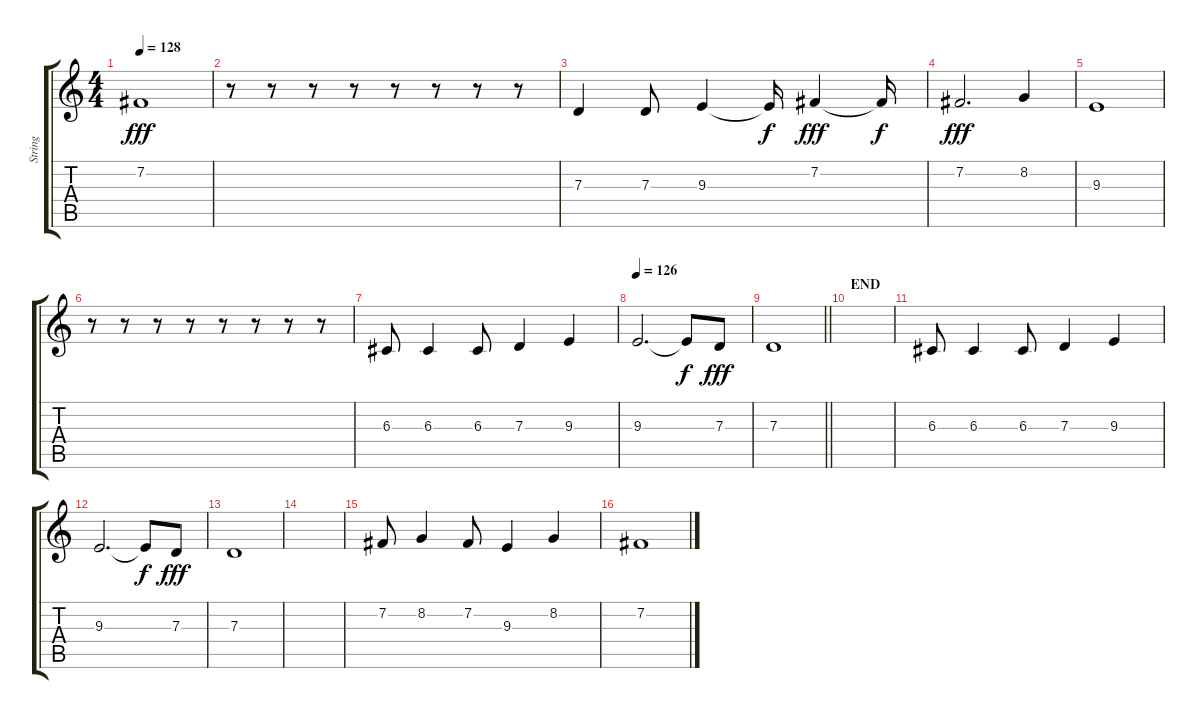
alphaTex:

\track ("String" "String") {instrument stringensemble1}
\staff {score tabs}
\tuning (E4 B3 G3 D3 A2 E2) {hide}
\ts (4 4)
\tempo 128
\clef g2
\ks c
7.2.1{dy fff} |
r.8 r.8 r.8 r.8 r.8 r.8 r.8 r.8 |
7.3.4 7.3.8 9.3.4 9.3{t}.16{dy f} 7.2.4{dy fff} 7.2{t}.16{dy f} |
7.2.2{d dy fff} 8.2.4 |
9.3.1 |
r.8 r.8 r.8 r.8 r.8 r.8 r.8 r.8 |
6.3.8 6.3.4 6.3.8 7.3.4 9.3.4 |
\tempo 126
9.3.2{d} 9.3{t}.8{dy f} 7.3.8{dy fff} |
\barLineRight lightlight
7.3.1 |
\section ("" "END")
|
6.3.8 6.3.4 6.3.8 7.3.4 9.3.4 |
9.3.2{d} 9.3{t}.8{dy f} 7.3.8{dy fff} |
7.3.1 |
|
7.2.8 8.2.4 7.2.8 9.3.4 8.2.4 |
7.2.1
